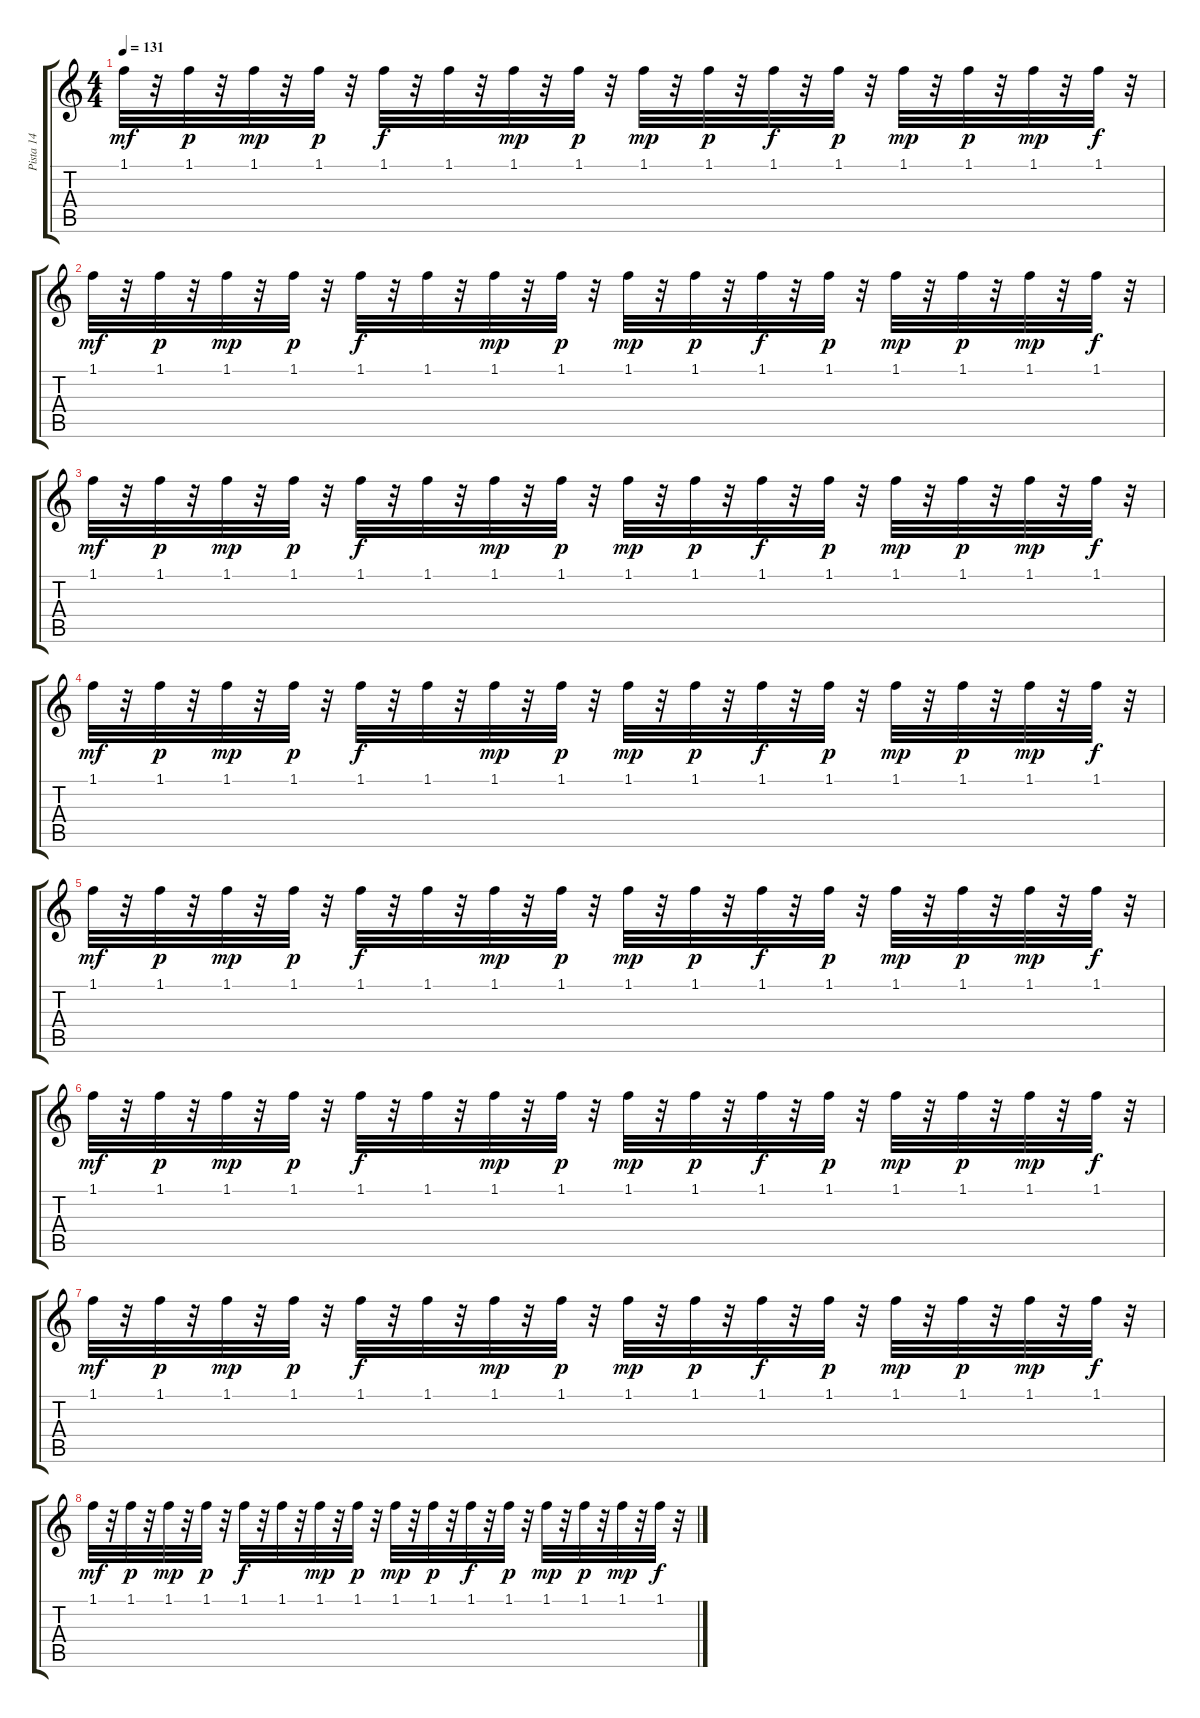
\track ("Pista 14" "Pista 14") {instrument overdrivenguitar}
\staff {score tabs}
\tuning (E4 B3 G3 D3 A2 E2) {hide}
\ts (4 4)
\tempo 131
\clef g2
\ks c
1.1.32{dy mf} r.32 1.1.32{dy p} r.32 1.1.32{dy mp} r.32 1.1.32{dy p} r.32 1.1.32{dy f} r.32 1.1.32 r.32 1.1.32{dy mp} r.32 1.1.32{dy p} r.32 1.1.32{dy mp} r.32 1.1.32{dy p} r.32 1.1.32{dy f} r.32 1.1.32{dy p} r.32 1.1.32{dy mp} r.32 1.1.32{dy p} r.32 1.1.32{dy mp} r.32 1.1.32{dy f} r.32 |
1.1.32{dy mf} r.32 1.1.32{dy p} r.32 1.1.32{dy mp} r.32 1.1.32{dy p} r.32 1.1.32{dy f} r.32 1.1.32 r.32 1.1.32{dy mp} r.32 1.1.32{dy p} r.32 1.1.32{dy mp} r.32 1.1.32{dy p} r.32 1.1.32{dy f} r.32 1.1.32{dy p} r.32 1.1.32{dy mp} r.32 1.1.32{dy p} r.32 1.1.32{dy mp} r.32 1.1.32{dy f} r.32 |
1.1.32{dy mf} r.32 1.1.32{dy p} r.32 1.1.32{dy mp} r.32 1.1.32{dy p} r.32 1.1.32{dy f} r.32 1.1.32 r.32 1.1.32{dy mp} r.32 1.1.32{dy p} r.32 1.1.32{dy mp} r.32 1.1.32{dy p} r.32 1.1.32{dy f} r.32 1.1.32{dy p} r.32 1.1.32{dy mp} r.32 1.1.32{dy p} r.32 1.1.32{dy mp} r.32 1.1.32{dy f} r.32 |
1.1.32{dy mf} r.32 1.1.32{dy p} r.32 1.1.32{dy mp} r.32 1.1.32{dy p} r.32 1.1.32{dy f} r.32 1.1.32 r.32 1.1.32{dy mp} r.32 1.1.32{dy p} r.32 1.1.32{dy mp} r.32 1.1.32{dy p} r.32 1.1.32{dy f} r.32 1.1.32{dy p} r.32 1.1.32{dy mp} r.32 1.1.32{dy p} r.32 1.1.32{dy mp} r.32 1.1.32{dy f} r.32 |
1.1.32{dy mf} r.32 1.1.32{dy p} r.32 1.1.32{dy mp} r.32 1.1.32{dy p} r.32 1.1.32{dy f} r.32 1.1.32 r.32 1.1.32{dy mp} r.32 1.1.32{dy p} r.32 1.1.32{dy mp} r.32 1.1.32{dy p} r.32 1.1.32{dy f} r.32 1.1.32{dy p} r.32 1.1.32{dy mp} r.32 1.1.32{dy p} r.32 1.1.32{dy mp} r.32 1.1.32{dy f} r.32 |
1.1.32{dy mf} r.32 1.1.32{dy p} r.32 1.1.32{dy mp} r.32 1.1.32{dy p} r.32 1.1.32{dy f} r.32 1.1.32 r.32 1.1.32{dy mp} r.32 1.1.32{dy p} r.32 1.1.32{dy mp} r.32 1.1.32{dy p} r.32 1.1.32{dy f} r.32 1.1.32{dy p} r.32 1.1.32{dy mp} r.32 1.1.32{dy p} r.32 1.1.32{dy mp} r.32 1.1.32{dy f} r.32 |
1.1.32{dy mf} r.32 1.1.32{dy p} r.32 1.1.32{dy mp} r.32 1.1.32{dy p} r.32 1.1.32{dy f} r.32 1.1.32 r.32 1.1.32{dy mp} r.32 1.1.32{dy p} r.32 1.1.32{dy mp} r.32 1.1.32{dy p} r.32 1.1.32{dy f} r.32 1.1.32{dy p} r.32 1.1.32{dy mp} r.32 1.1.32{dy p} r.32 1.1.32{dy mp} r.32 1.1.32{dy f} r.32 |
1.1.32{dy mf} r.32 1.1.32{dy p} r.32 1.1.32{dy mp} r.32 1.1.32{dy p} r.32 1.1.32{dy f} r.32 1.1.32 r.32 1.1.32{dy mp} r.32 1.1.32{dy p} r.32 1.1.32{dy mp} r.32 1.1.32{dy p} r.32 1.1.32{dy f} r.32 1.1.32{dy p} r.32 1.1.32{dy mp} r.32 1.1.32{dy p} r.32 1.1.32{dy mp} r.32 1.1.32{dy f} r.32
